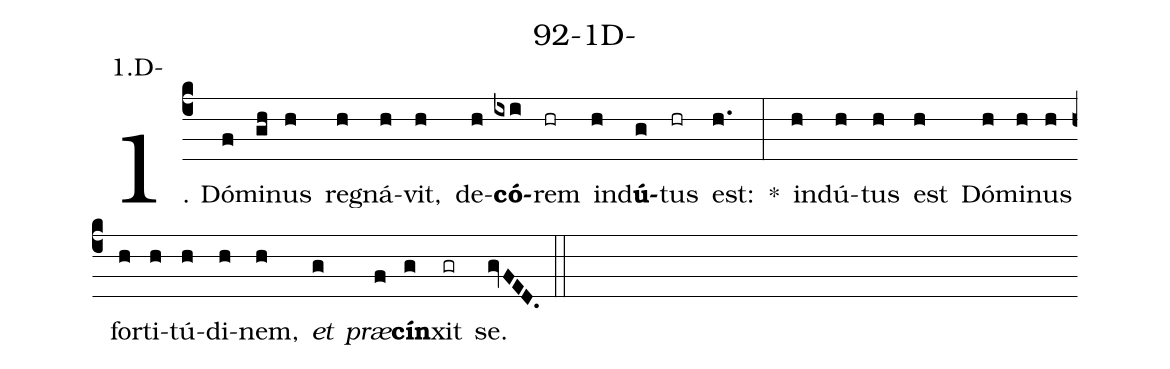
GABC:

name: 92-1D-;
annotation: 1.D-;
%%
(c4)1. Dó(f)mi(gh)nus(h) re(h)gná(h)vit,(h) de(h)<b>có</b>(ixi)rem(hr) ind(h)<b>ú</b>(g)tus(hr) est:(h.) *(:) ind(h)ú(h)tus(h) est(h) Dó(h)mi(h)nus(h) for(h)ti(h)tú(h)di(h)nem,(h) <i>et</i>(g) <i>præ</i>(f)<b>cín</b>(g)xit(gr) se.(gvFED.) (::)
